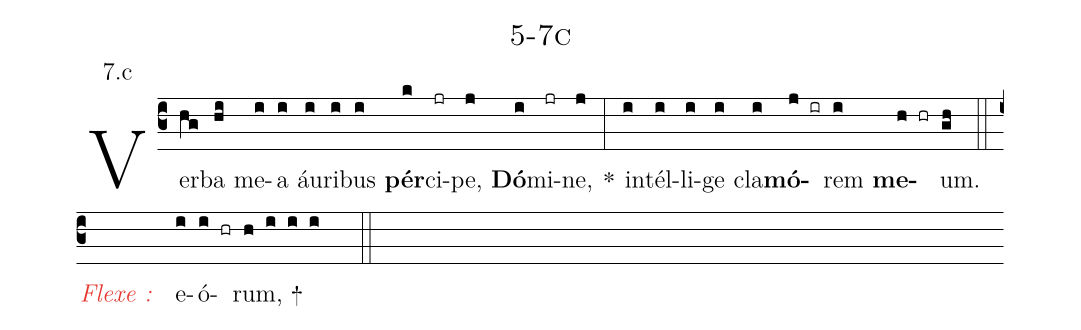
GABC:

name: 5-7c;
annotation: 7.c;
%%
(c3)Ver(hg)ba(hi) me(i)a(i) áu(i)ri(i)bus(i) <b>pér</b>(k)ci(jr)pe,(j) <b>Dó</b>(i)mi(jr)ne,(j) <sp>*</sp>(:) in(i)tél(i)li(i)ge(i) cla(i)<b>mó</b>(j ir)rem(i) <b>me</b>(h hr)um.(gh) (::)
<i><c>Flexe :</c></i>(    )  e(i)ó(i hr)rum, <sp>+</sp>(h i i i  ::)
